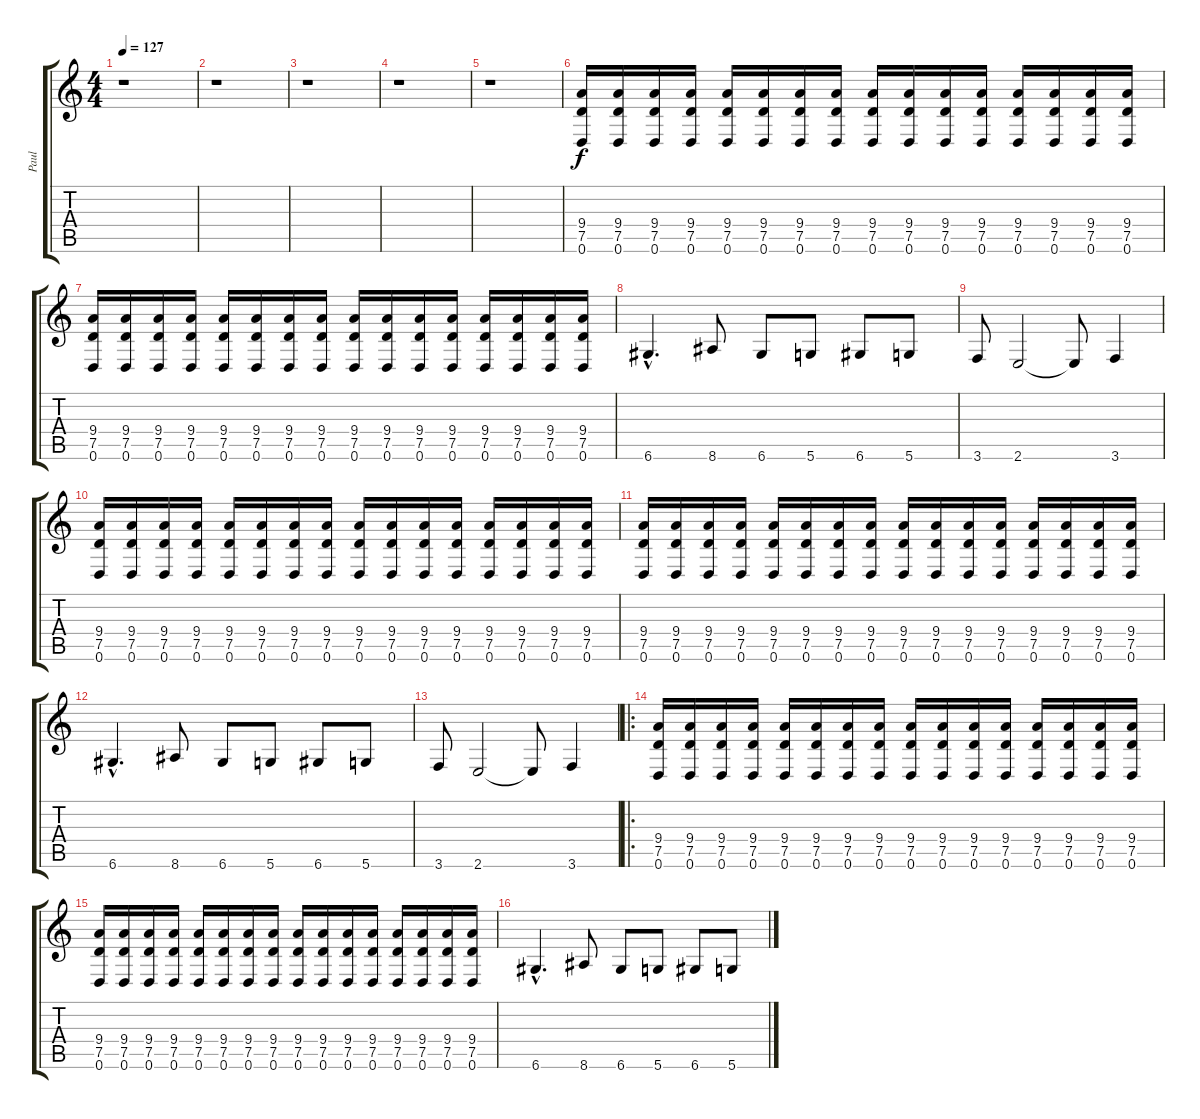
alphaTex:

\track ("Paul" "Paul") {instrument distortionguitar}
\staff {score tabs}
\tuning (D4 A3 F3 C3 G2 D2) {hide}
\ts (4 4)
\tempo 127
\clef g2
\ks c
r.1{dy f} |
r.1 |
r.1 |
r.1 |
r.1 |
(9.4 7.5 0.6).16 (9.4 7.5 0.6).16 (9.4 7.5 0.6).16 (9.4 7.5 0.6).16 (9.4 7.5 0.6).16 (9.4 7.5 0.6).16 (9.4 7.5 0.6).16 (9.4 7.5 0.6).16 (9.4 7.5 0.6).16 (9.4 7.5 0.6).16 (9.4 7.5 0.6).16 (9.4 7.5 0.6).16 (9.4 7.5 0.6).16 (9.4 7.5 0.6).16 (9.4 7.5 0.6).16 (9.4 7.5 0.6).16 |
(9.4 7.5 0.6).16 (9.4 7.5 0.6).16 (9.4 7.5 0.6).16 (9.4 7.5 0.6).16 (9.4 7.5 0.6).16 (9.4 7.5 0.6).16 (9.4 7.5 0.6).16 (9.4 7.5 0.6).16 (9.4 7.5 0.6).16 (9.4 7.5 0.6).16 (9.4 7.5 0.6).16 (9.4 7.5 0.6).16 (9.4 7.5 0.6).16 (9.4 7.5 0.6).16 (9.4 7.5 0.6).16 (9.4 7.5 0.6).16 |
6.6{hac}.4{d} 8.6.8 6.6.8 5.6.8 6.6.8 5.6.8 |
3.6.8 2.6.2 2.6{t}.8 3.6.4 |
(9.4 7.5 0.6).16 (9.4 7.5 0.6).16 (9.4 7.5 0.6).16 (9.4 7.5 0.6).16 (9.4 7.5 0.6).16 (9.4 7.5 0.6).16 (9.4 7.5 0.6).16 (9.4 7.5 0.6).16 (9.4 7.5 0.6).16 (9.4 7.5 0.6).16 (9.4 7.5 0.6).16 (9.4 7.5 0.6).16 (9.4 7.5 0.6).16 (9.4 7.5 0.6).16 (9.4 7.5 0.6).16 (9.4 7.5 0.6).16 |
(9.4 7.5 0.6).16 (9.4 7.5 0.6).16 (9.4 7.5 0.6).16 (9.4 7.5 0.6).16 (9.4 7.5 0.6).16 (9.4 7.5 0.6).16 (9.4 7.5 0.6).16 (9.4 7.5 0.6).16 (9.4 7.5 0.6).16 (9.4 7.5 0.6).16 (9.4 7.5 0.6).16 (9.4 7.5 0.6).16 (9.4 7.5 0.6).16 (9.4 7.5 0.6).16 (9.4 7.5 0.6).16 (9.4 7.5 0.6).16 |
6.6{hac}.4{d} 8.6.8 6.6.8 5.6.8 6.6.8 5.6.8 |
3.6.8 2.6.2 2.6{t}.8 3.6.4 |
\ro
(9.4 7.5 0.6).16 (9.4 7.5 0.6).16 (9.4 7.5 0.6).16 (9.4 7.5 0.6).16 (9.4 7.5 0.6).16 (9.4 7.5 0.6).16 (9.4 7.5 0.6).16 (9.4 7.5 0.6).16 (9.4 7.5 0.6).16 (9.4 7.5 0.6).16 (9.4 7.5 0.6).16 (9.4 7.5 0.6).16 (9.4 7.5 0.6).16 (9.4 7.5 0.6).16 (9.4 7.5 0.6).16 (9.4 7.5 0.6).16 |
(9.4 7.5 0.6).16 (9.4 7.5 0.6).16 (9.4 7.5 0.6).16 (9.4 7.5 0.6).16 (9.4 7.5 0.6).16 (9.4 7.5 0.6).16 (9.4 7.5 0.6).16 (9.4 7.5 0.6).16 (9.4 7.5 0.6).16 (9.4 7.5 0.6).16 (9.4 7.5 0.6).16 (9.4 7.5 0.6).16 (9.4 7.5 0.6).16 (9.4 7.5 0.6).16 (9.4 7.5 0.6).16 (9.4 7.5 0.6).16 |
6.6{hac}.4{d} 8.6.8 6.6.8 5.6.8 6.6.8 5.6.8
